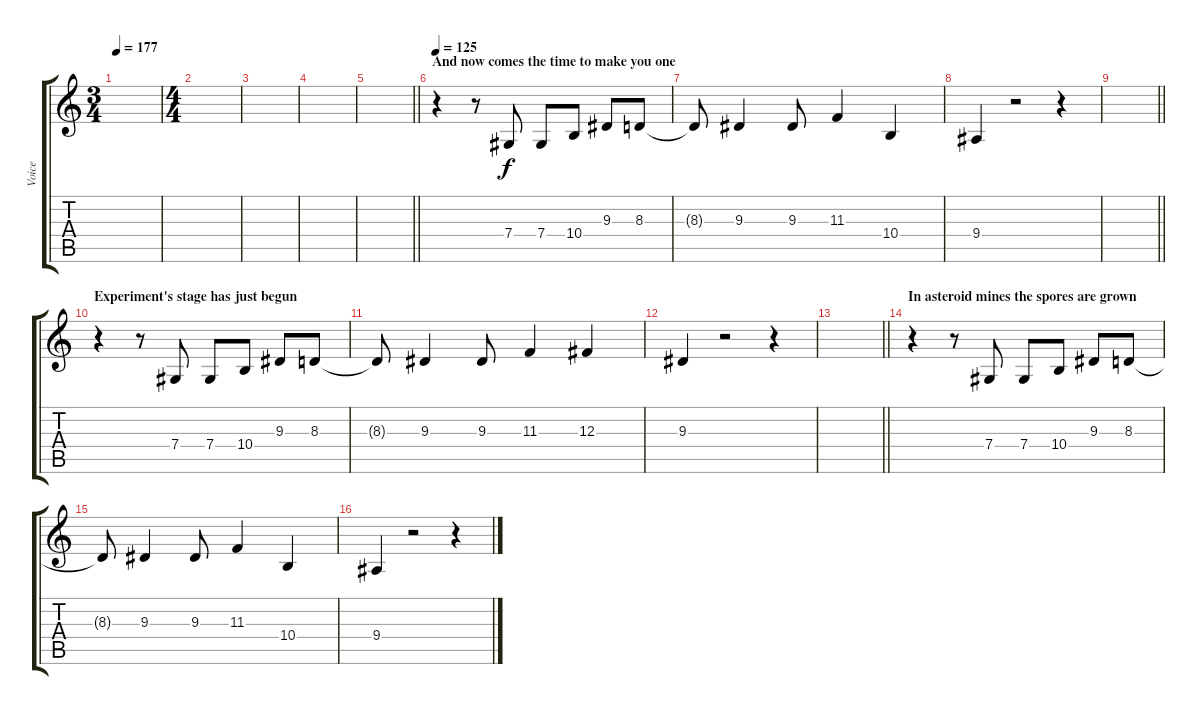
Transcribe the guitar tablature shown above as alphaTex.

\track ("Voice" "Voice") {instrument lead1square}
\staff {score tabs}
\tuning (Eb4 Bb3 Gb3 Db3 Ab2 Eb2) {hide}
\ts (3 4)
\tempo 177
\clef g2
\ks c
|
\ts (4 4)
|
|
|
\barLineRight lightlight
|
\section ("" "And now comes the time to make you one ")
\tempo 125
r.4 r.8 7.4.8 7.4.8 10.4.8 9.3.8 8.3.8 |
8.3{t}.8 9.3.4 9.3.8 11.3.4 10.4.4 |
9.4.4 r.2 r.4 |
\barLineRight lightlight
|
\section ("" "Experiment's stage has just begun ")
r.4 r.8 7.4.8 7.4.8 10.4.8 9.3.8 8.3.8 |
8.3{t}.8 9.3.4 9.3.8 11.3.4 12.3.4 |
9.3.4 r.2 r.4 |
\barLineRight lightlight
|
\section ("" "In asteroid mines the spores are grown ")
r.4 r.8 7.4.8 7.4.8 10.4.8 9.3.8 8.3.8 |
8.3{t}.8 9.3.4 9.3.8 11.3.4 10.4.4 |
9.4.4 r.2 r.4
